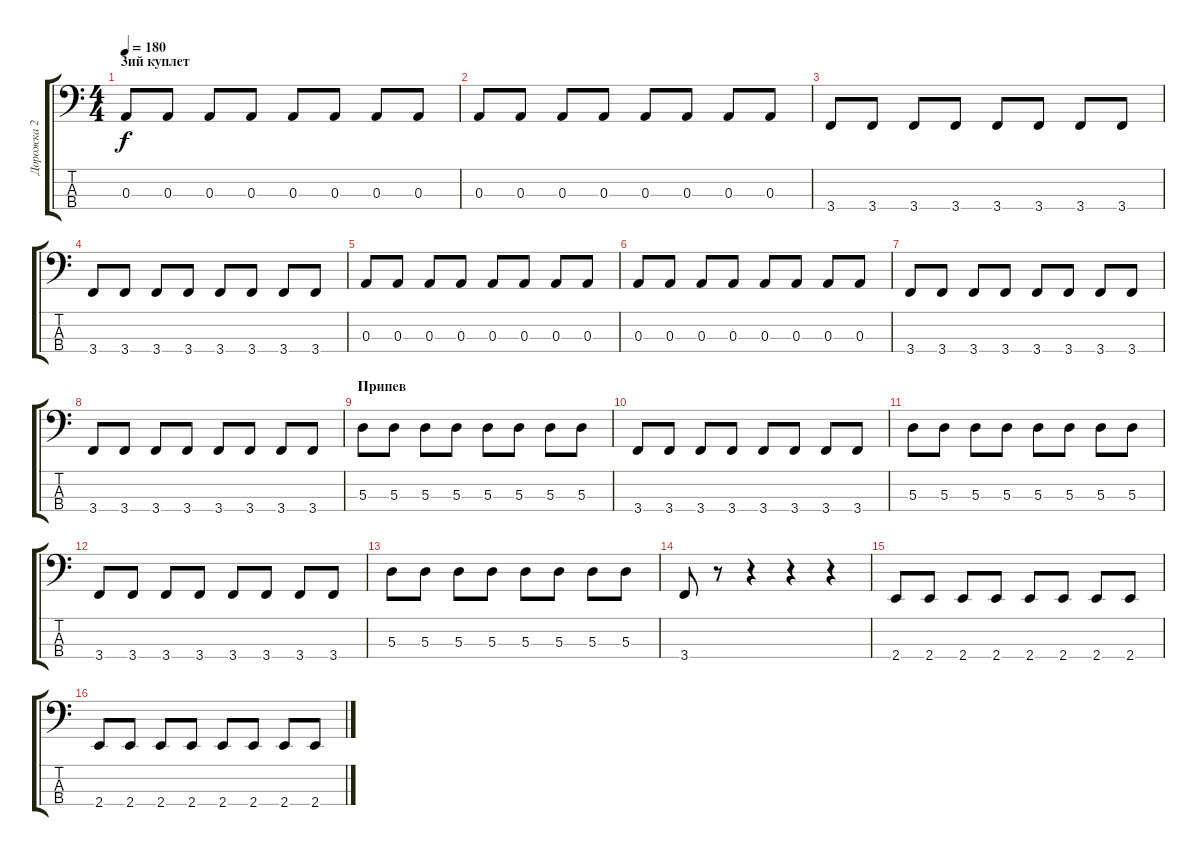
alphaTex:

\track ("Дорожка 2" "Дорожка 2") {instrument electricbasspick}
\staff {score tabs}
\tuning (G2 D2 A1 D1) {hide}
\ts (4 4)
\section ("" "3ий куплет")
\tempo 180
\clef f4
\ks c
0.3.8{dy f} 0.3.8 0.3.8 0.3.8 0.3.8 0.3.8 0.3.8 0.3.8 |
0.3.8 0.3.8 0.3.8 0.3.8 0.3.8 0.3.8 0.3.8 0.3.8 |
3.4.8 3.4.8 3.4.8 3.4.8 3.4.8 3.4.8 3.4.8 3.4.8 |
3.4.8 3.4.8 3.4.8 3.4.8 3.4.8 3.4.8 3.4.8 3.4.8 |
0.3.8 0.3.8 0.3.8 0.3.8 0.3.8 0.3.8 0.3.8 0.3.8 |
0.3.8 0.3.8 0.3.8 0.3.8 0.3.8 0.3.8 0.3.8 0.3.8 |
3.4.8 3.4.8 3.4.8 3.4.8 3.4.8 3.4.8 3.4.8 3.4.8 |
3.4.8 3.4.8 3.4.8 3.4.8 3.4.8 3.4.8 3.4.8 3.4.8 |
\section ("" "Припев")
5.3.8 5.3.8 5.3.8 5.3.8 5.3.8 5.3.8 5.3.8 5.3.8 |
3.4.8 3.4.8 3.4.8 3.4.8 3.4.8 3.4.8 3.4.8 3.4.8 |
5.3.8 5.3.8 5.3.8 5.3.8 5.3.8 5.3.8 5.3.8 5.3.8 |
3.4.8 3.4.8 3.4.8 3.4.8 3.4.8 3.4.8 3.4.8 3.4.8 |
5.3.8 5.3.8 5.3.8 5.3.8 5.3.8 5.3.8 5.3.8 5.3.8 |
3.4.8 r.8 r.4 r.4 r.4 |
2.4.8 2.4.8 2.4.8 2.4.8 2.4.8 2.4.8 2.4.8 2.4.8 |
2.4.8 2.4.8 2.4.8 2.4.8 2.4.8 2.4.8 2.4.8 2.4.8
